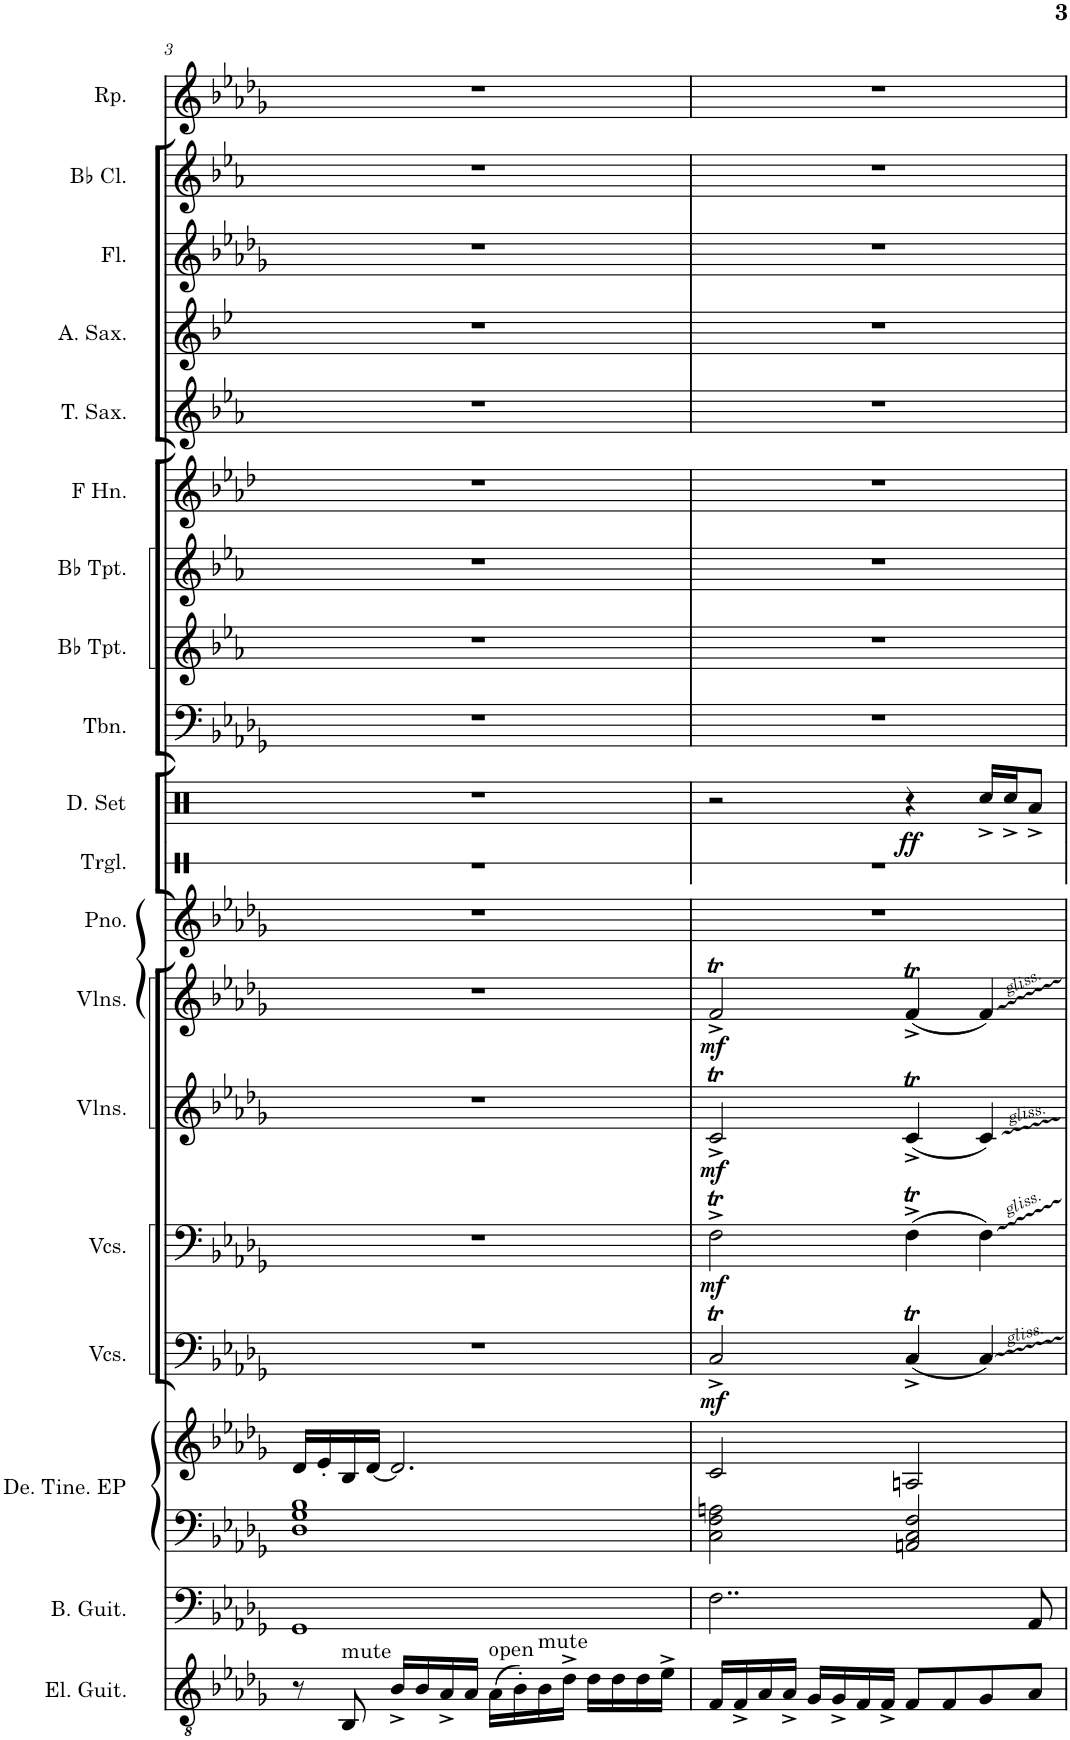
**kern	**kern	**kern	**kern	**kern	**dynam	**kern	**dynam	**kern	**dynam	**kern	**dynam	**kern	**kern	**kern	**dynam	**kern	**kern	**kern	**kern	**kern	**kern	**kern	**kern	**kern
*part19	*part18	*part17	*part17	*part16	*part16	*part15	*part15	*part14	*part14	*part13	*part13	*part12	*part11	*part10	*part10	*part9	*part8	*part7	*part6	*part5	*part4	*part3	*part2	*part1
*staff20	*staff19	*staff18	*staff17	*staff16	*staff16	*staff15	*staff15	*staff14	*staff14	*staff13	*staff13	*staff12	*staff11	*staff10	*staff10	*staff9	*staff8	*staff7	*staff6	*staff5	*staff4	*staff3	*staff2	*staff1
*I"Electric Guitar	*I"Bass Guitar	*I"Detuned Tine EP	*	*I"Violoncellos	*	*I"Violoncellos	*	*I"Violins	*	*I"Violins	*	*I"Grand Piano	*I"Triangle	*I"Drumset	*	*I"Trombone	*I"Bb Trumpet	*I"Bb Trumpet	*I"Horn in F	*I"Tenor Saxophone	*I"Alto Saxophone	*I"Flute	*I"Bb Clarinet	*I"Rap
*I'El. Guit.	*I'B. Guit.	*I'De. Tine. EP	*	*I'Vcs.	*	*I'Vcs.	*	*I'Vlns.	*	*I'Vlns.	*	*I'Pno.	*I'Trgl.	*I'D. Set	*	*I'Tbn.	*I'Bb Tpt.	*I'Bb Tpt.	*	*I'T. Sax.	*I'A. Sax.	*I'Fl.	*I'Bb Cl.	*I'Rp.
!!LO:PB:g=z
*clefGv2	*clefF4	*clefF4	*clefG2	*clefF4	*	*clefF4	*	*clefG2	*	*clefG2	*	*clefG2	*clefX	*clefX	*	*clefF4	*clefG2	*clefG2	*clefG2	*clefG2	*clefG2	*clefG2	*clefG2	*clefG2
*	*Trd7c12	*	*	*	*	*	*	*	*	*	*	*	*	*	*	*	*Trd1c2	*Trd1c2	*Trd4c7	*Trd8c14	*Trd5c9	*	*Trd1c2	*
*k[b-e-a-d-g-]	*k[b-e-a-d-g-]	*k[b-e-a-d-g-]	*k[b-e-a-d-g-]	*k[b-e-a-d-g-]	*	*k[b-e-a-d-g-]	*	*k[b-e-a-d-g-]	*	*k[b-e-a-d-g-]	*	*k[b-e-a-d-g-]	*k[]	*k[]	*	*k[b-e-a-d-g-]	*k[b-e-a-]	*k[b-e-a-]	*k[b-e-a-d-]	*k[b-e-a-]	*k[b-e-]	*k[b-e-a-d-g-]	*k[b-e-a-]	*k[b-e-a-d-g-]
*M4/4	*M4/4	*M4/4	*M4/4	*M4/4	*	*M4/4	*	*M4/4	*	*M4/4	*	*M4/4	*M4/4	*M4/4	*	*M4/4	*M4/4	*M4/4	*M4/4	*M4/4	*M4/4	*M4/4	*M4/4	*M4/4
=3	=3	=3	=3	=3	=3	=3	=3	=3	=3	=3	=3	=3	=3	=3	=3	=3	=3	=3	=3	=3	=3	=3	=3	=3
8r	1GG-	1D- 1G- 1B-	16d-/LL	1r	.	1r	.	1r	.	1r	.	1r	1r	1r	.	1r	1r	1r	1r	1r	1r	1r	1r	1r
.	.	.	16e-'/	.	.	.	.	.	.	.	.	.	.	.	.	.	.	.	.	.	.	.	.	.
!LO:TX:a:t=mute	!	!	!	!	!	!	!	!	!	!	!	!	!	!	!	!	!	!	!	!	!	!	!	!
8BB-/	.	.	16B-/	.	.	.	.	.	.	.	.	.	.	.	.	.	.	.	.	.	.	.	.	.
.	.	.	[16d-/JJ	.	.	.	.	.	.	.	.	.	.	.	.	.	.	.	.	.	.	.	.	.
16B-^/LL	.	.	2.d-/]	.	.	.	.	.	.	.	.	.	.	.	.	.	.	.	.	.	.	.	.	.
16B-/	.	.	.	.	.	.	.	.	.	.	.	.	.	.	.	.	.	.	.	.	.	.	.	.
16A-^/	.	.	.	.	.	.	.	.	.	.	.	.	.	.	.	.	.	.	.	.	.	.	.	.
16A-/JJ	.	.	.	.	.	.	.	.	.	.	.	.	.	.	.	.	.	.	.	.	.	.	.	.
!LO:TX:a:t=open	!	!	!	!	!	!	!	!	!	!	!	!	!	!	!	!	!	!	!	!	!	!	!	!
(16A-\LL	.	.	.	.	.	.	.	.	.	.	.	.	.	.	.	.	.	.	.	.	.	.	.	.
16B-'\)	.	.	.	.	.	.	.	.	.	.	.	.	.	.	.	.	.	.	.	.	.	.	.	.
!LO:TX:a:t=mute	!	!	!	!	!	!	!	!	!	!	!	!	!	!	!	!	!	!	!	!	!	!	!	!
16B-\	.	.	.	.	.	.	.	.	.	.	.	.	.	.	.	.	.	.	.	.	.	.	.	.
16d-^\JJ	.	.	.	.	.	.	.	.	.	.	.	.	.	.	.	.	.	.	.	.	.	.	.	.
16d-\LL	.	.	.	.	.	.	.	.	.	.	.	.	.	.	.	.	.	.	.	.	.	.	.	.
16d-\	.	.	.	.	.	.	.	.	.	.	.	.	.	.	.	.	.	.	.	.	.	.	.	.
16d-\	.	.	.	.	.	.	.	.	.	.	.	.	.	.	.	.	.	.	.	.	.	.	.	.
16e-^\JJ	.	.	.	.	.	.	.	.	.	.	.	.	.	.	.	.	.	.	.	.	.	.	.	.
=4	=4	=4	=4	=4	=4	=4	=4	=4	=4	=4	=4	=4	=4	=4	=4	=4	=4	=4	=4	=4	=4	=4	=4	=4
!	!	!	!	!	!LO:DY:b	!	!LO:DY:b	!	!LO:DY:b	!	!LO:DY:b	!	!	!	!	!	!	!	!	!	!	!	!	!
16F/LL	2..F\	2C\ 2F\ 2An\	2c/	2Ct^/	mf	2Ft^\	mf	2ct^/	mf	2ft^/	mf	1r	1r	2r	.	1r	1r	1r	1r	1r	1r	1r	1r	1r
16F^/	.	.	.	.	.	.	.	.	.	.	.	.	.	.	.	.	.	.	.	.	.	.	.	.
16A-/	.	.	.	.	.	.	.	.	.	.	.	.	.	.	.	.	.	.	.	.	.	.	.	.
16A-^/JJ	.	.	.	.	.	.	.	.	.	.	.	.	.	.	.	.	.	.	.	.	.	.	.	.
16G-/LL	.	.	.	.	.	.	.	.	.	.	.	.	.	.	.	.	.	.	.	.	.	.	.	.
16G-^/	.	.	.	.	.	.	.	.	.	.	.	.	.	.	.	.	.	.	.	.	.	.	.	.
16F/	.	.	.	.	.	.	.	.	.	.	.	.	.	.	.	.	.	.	.	.	.	.	.	.
16F^/JJ	.	.	.	.	.	.	.	.	.	.	.	.	.	.	.	.	.	.	.	.	.	.	.	.
!	!	!	!	!	!	!	!	!	!	!	!	!	!	!	!LO:DY:b	!	!	!	!	!	!	!	!	!
8F/L	.	2AAn/ 2C/ 2F/	2An/	(4Ct^/	.	(4Ft^\	.	(4ct^/	.	(4ft^/	.	.	.	4r	ff	.	.	.	.	.	.	.	.	.
8F/	.	.	.	.	.	.	.	.	.	.	.	.	.	.	.	.	.	.	.	.	.	.	.	.
8G-/	.	.	.	4C/)	.	4F\)	.	4c/)	.	4f/)	.	.	.	16Rcc^/LL	.	.	.	.	.	.	.	.	.	.
.	.	.	.	.	.	.	.	.	.	.	.	.	.	16Rcc^/J	.	.	.	.	.	.	.	.	.	.
8A-/J	8AA-/	.	.	.	.	.	.	.	.	.	.	.	.	8Ra^/J	.	.	.	.	.	.	.	.	.	.
=	=	=	=	=	=	=	=	=	=	=	=	=	=	=	=	=	=	=	=	=	=	=	=	=
*-	*-	*-	*-	*-	*-	*-	*-	*-	*-	*-	*-	*-	*-	*-	*-	*-	*-	*-	*-	*-	*-	*-	*-	*-
